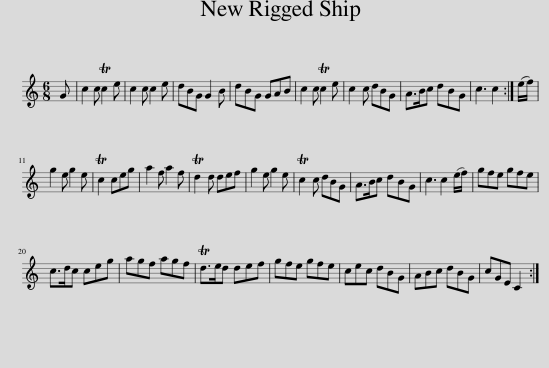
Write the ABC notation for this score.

X:1
L:1/8
M:6/8
I:linebreak $
K:C
V:1 treble
V:1
 G | c2 c Tc2 e | c2 c c2 e | dBG G2 B | dBG GAB | %5
 c2 c Tc2 e | c2 c dBG | A>Bc dBG | c3 c2 :| (e/f/) |$ %10
 g2 e g2 e | Tc2 ceg | a2 f a2 f | Td2 d def | g2 e g2 e | %15
 Tc2 c dBG | A>Bc dBG | c3 c2 (e/f/) | gfe gfe |$ c>dc ceg | %20
 agf agf | Td>ed def | gfe gfe | cec dBG | ABc dBG | %25
 cGE C2 :| %26
